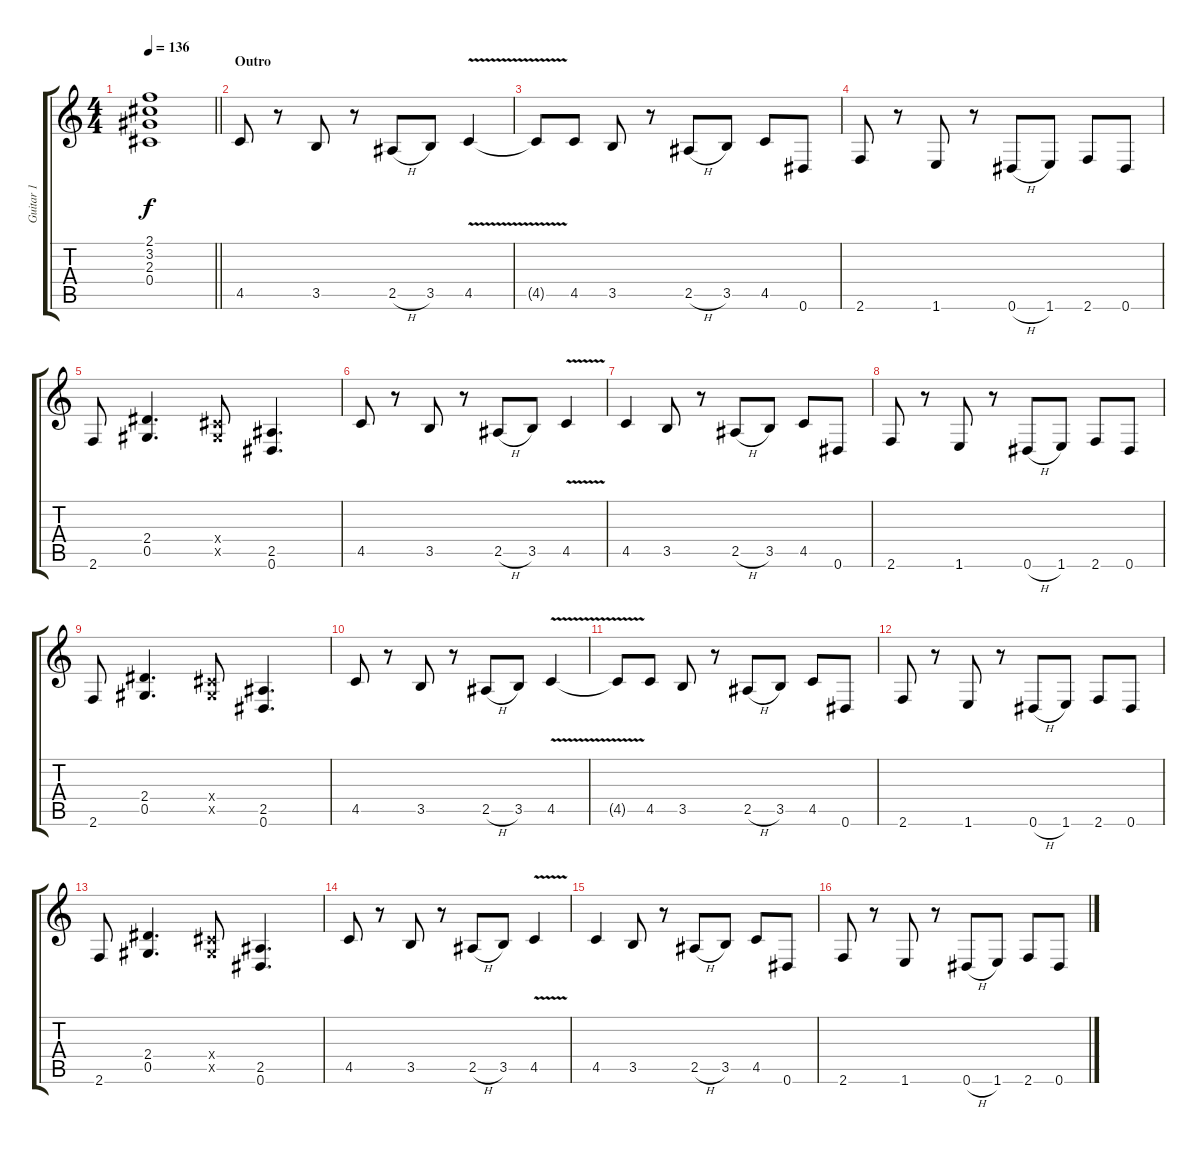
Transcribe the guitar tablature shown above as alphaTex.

\track ("Guitar 1" "Guitar 1") {instrument overdrivenguitar}
\staff {score tabs}
\tuning (Eb4 Bb3 Gb3 Db3 Ab2 Eb2) {hide}
\ts (4 4)
\tempo 136
\clef g2
\barLineRight lightlight
\ks c
(2.1{t} 3.2{t} 2.3{t} 0.4{t}).1{dy f} |
\section ("" "Outro")
4.5.8 r.8 3.5.8 r.8 2.5{h}.8 3.5.8 4.5{v}.4 |
4.5{t}.8 4.5.8 3.5.8 r.8 2.5{h}.8 3.5.8 4.5.8 0.6.8 |
2.6.8 r.8 1.6.8 r.8 0.6{h}.8 1.6.8 2.6.8 0.6.8 |
2.6.8 (2.4 0.5).4{d} (0.4{x} 0.5{x}).8 (2.5 0.6).4{d} |
4.5.8 r.8 3.5.8 r.8 2.5{h}.8 3.5.8 4.5{v}.4 |
4.5.4 3.5.8 r.8 2.5{h}.8 3.5.8 4.5.8 0.6.8 |
2.6.8 r.8 1.6.8 r.8 0.6{h}.8 1.6.8 2.6.8 0.6.8 |
2.6.8 (2.4 0.5).4{d} (0.4{x} 0.5{x}).8 (2.5 0.6).4{d} |
4.5.8 r.8 3.5.8 r.8 2.5{h}.8 3.5.8 4.5{v}.4 |
4.5{t}.8 4.5.8 3.5.8 r.8 2.5{h}.8 3.5.8 4.5.8 0.6.8 |
2.6.8 r.8 1.6.8 r.8 0.6{h}.8 1.6.8 2.6.8 0.6.8 |
2.6.8 (2.4 0.5).4{d} (0.4{x} 0.5{x}).8 (2.5 0.6).4{d} |
4.5.8 r.8 3.5.8 r.8 2.5{h}.8 3.5.8 4.5{v}.4 |
4.5.4 3.5.8 r.8 2.5{h}.8 3.5.8 4.5.8 0.6.8 |
2.6.8 r.8 1.6.8 r.8 0.6{h}.8 1.6.8 2.6.8 0.6.8
